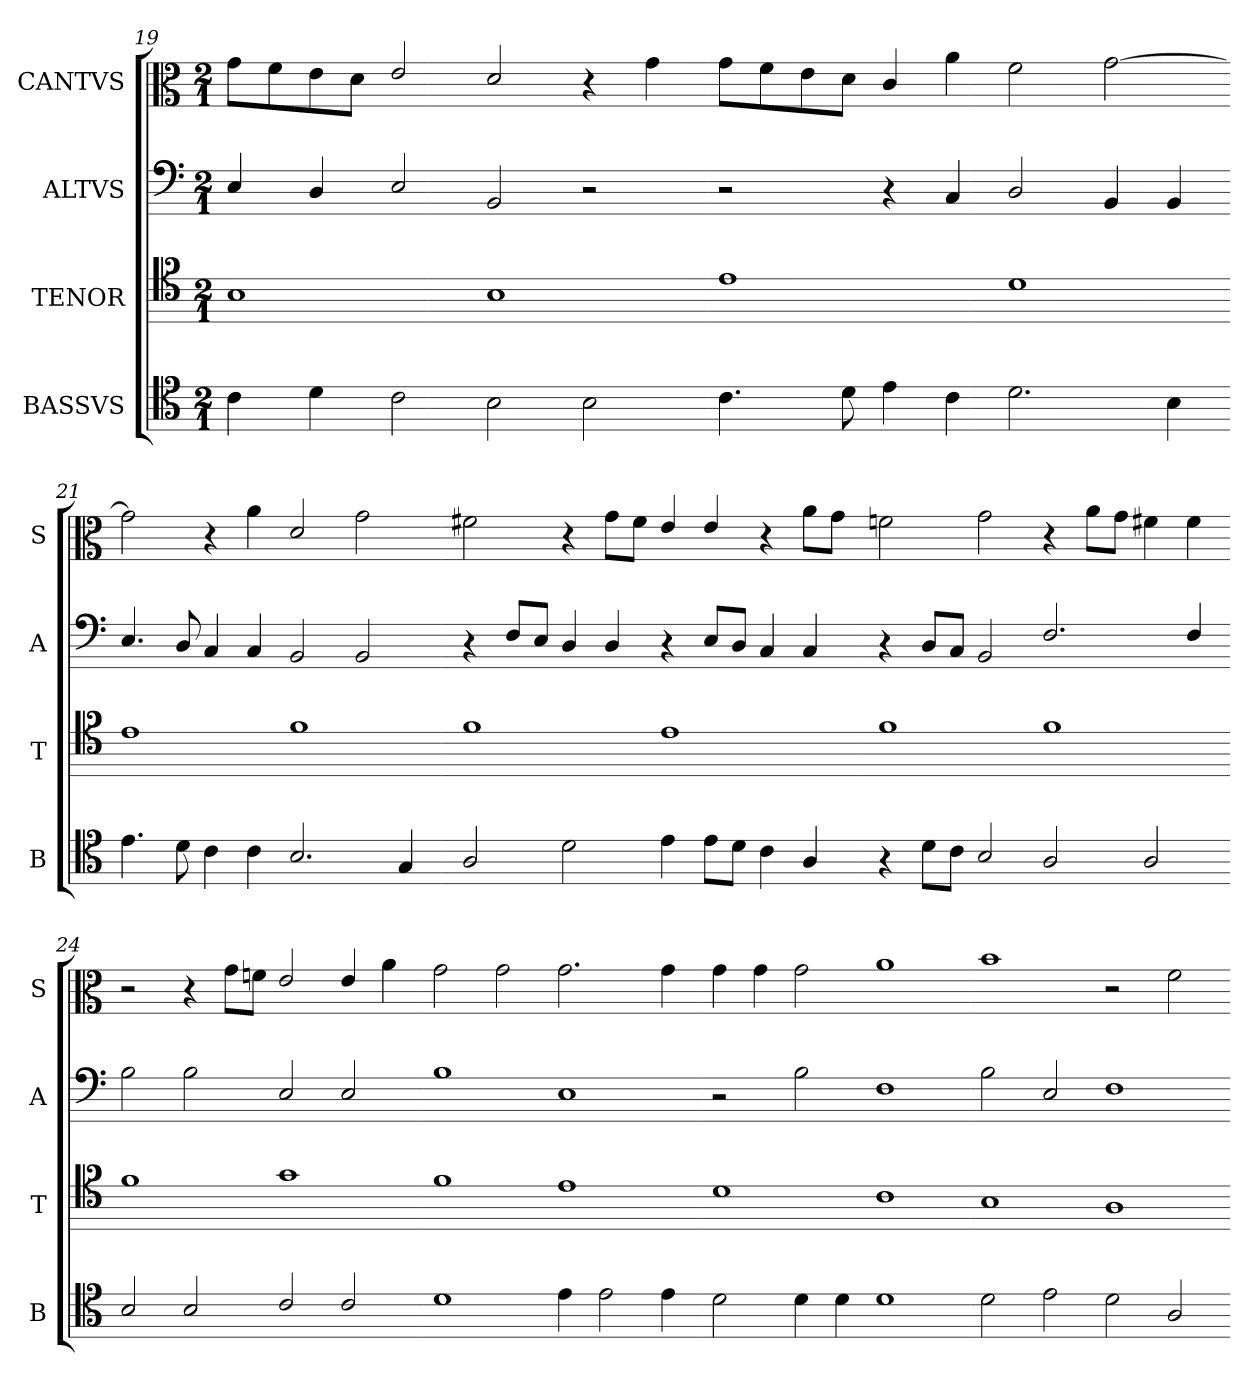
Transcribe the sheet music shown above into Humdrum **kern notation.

**kern	**kern	**kern	**kern
*part4	*part3	*part2	*part1
*staff4	*staff3	*staff2	*staff1
*I"BASSVS	*I"TENOR	*I"ALTVS	*I"CANTVS
*I'B	*I'T	*I'A	*I'S
*clefC4	*clefC5	*clefF5	*clefC3
*k[]	*k[]	*k[]	*k[]
*G:mix	*G:mix	*G:mix	*G:mix
*M2/1	*M2/1	*M2/1	*M2/1
=19	=19	=19	=19
4c\	1G	4C/	8g\L
.	.	.	8f\
4d\	.	4BB/	8e\
.	.	.	8d\J
2c\	.	2C/	2e/
2B\	1G	2GG/	2d/
2B\	.	2r	4r
.	.	.	4g\
=20-	=20-	=20-	=20-
4.c\	1c	2r	8g\L
.	.	.	8f\
.	.	.	8e\
8d\	.	.	8d\J
4e\	.	4r	4c/
4c\	.	4AA/	4a\
2.d\	1B	2BB/	2f\
.	.	4GG/	[2g\
4B\	.	4GG/	.
=21-	=21-	=21-	=21-
4.e\	1c	4.C/	2g\]
8d\	.	8BB/	.
4c\	.	4AA/	4r
4c\	.	4AA/	4a\
2.B/	1d	2GG/	2d/
.	.	2GG/	2g\
4G/	.	.	.
=22-	=22-	=22-	=22-
2A/	1d	4r	2f#X\
.	.	8D/L	.
.	.	8C/J	.
2d\	.	4BB/	4r
.	.	4BB/	8g\L
.	.	.	8f#\J
4e\	1c	4r	4e/
8e\L	.	8C/L	4e/
8d\J	.	8BB/J	.
4c\	.	4AA/	4r
4A/	.	4AA/	8a\L
.	.	.	8g\J
=23-	=23-	=23-	=23-
4r	1d	4r	2fn\
8d\L	.	8BB/L	.
8c\J	.	8AA/J	.
2B/	.	2GG/	2g\
2A/	1d	2.D/	4r
.	.	.	8a\L
.	.	.	8g\J
2A/	.	.	4f#X\
.	.	4D/	4f#\
=24-	=24-	=24-	=24-
2B/	1d	2G\	2r
2B/	.	2G\	4r
.	.	.	8g\L
.	.	.	8fn\J
2c/	1e	2C/	2e/
2c/	.	2C/	4e/
.	.	.	4a\
=25-	=25-	=25-	=25-
1d	1d	1G	2g\
.	.	.	2g\
4e\	1c	1C	2.g\
2e\	.	.	.
4e\	.	.	4g\
=26-	=26-	=26-	=26-
2d\	1B	2r	4g\
.	.	.	4g\
4d\	.	2G\	2g\
4d\	.	.	.
1d	1A	1D	1a
=27-	=27-	=27-	=27-
2d\	1G	2G\	1b
2e\	.	2C/	.
2d\	1F	1D	2r
2A/	.	.	2f\
=-	=-	=-	=-
*-	*-	*-	*-
